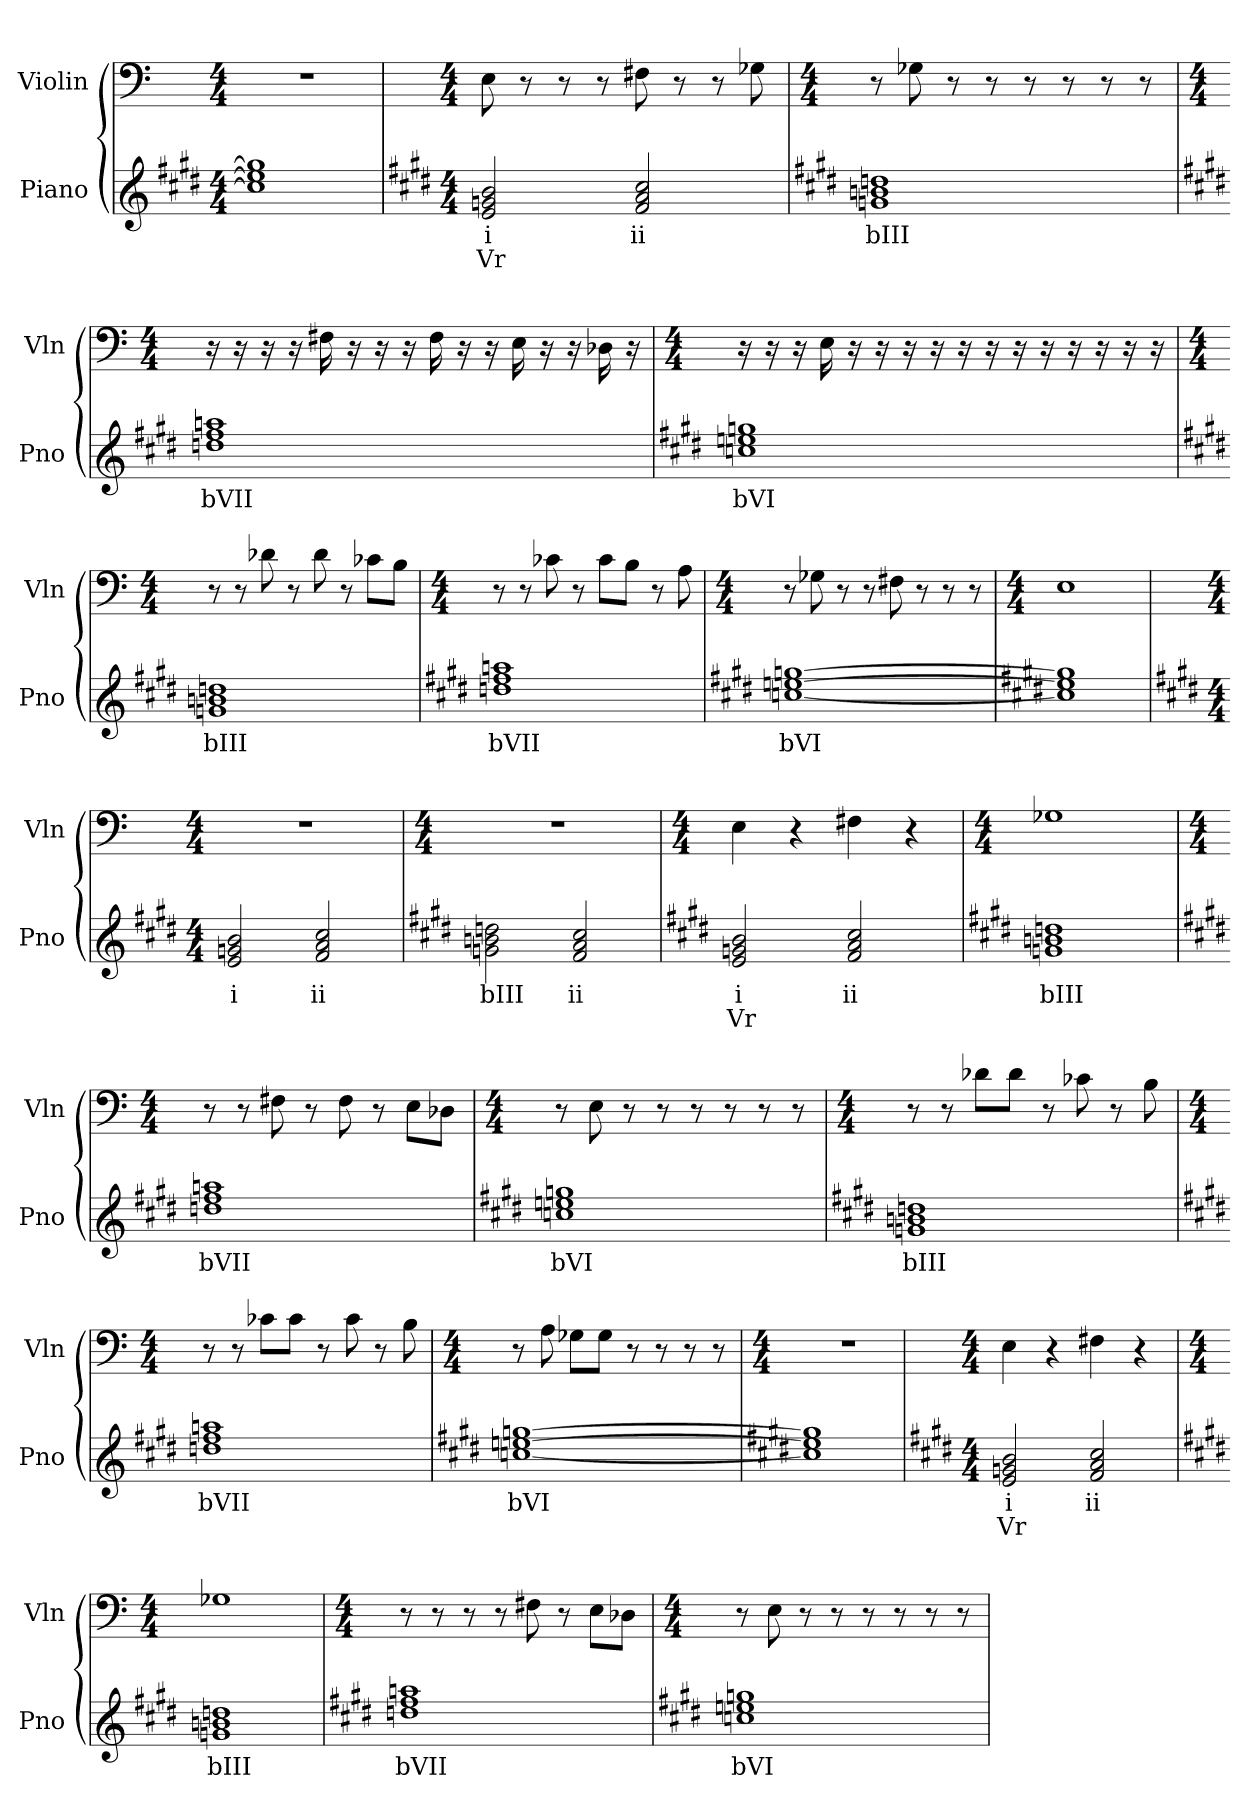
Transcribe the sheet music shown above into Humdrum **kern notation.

**kern	**text	**text	**kern
*part2	*part2	*part2	*part1
*staff2	*staff2	*staff2	*staff1
*I"Piano	*	*	*I"Violin
*I'Pno	*	*	*I'Vln
*k[f#c#g#d#]	*	*	*
*E:	*	*	*
*M4/4	*	*	*M4/4
=	=	=	=
1ccn] 1een] 1ggn]	.	.	1r
=	=	=	=
*k[f#c#g#d#]	*	*	*
*E:	*	*	*
*M4/4	*	*	*M4/4
2e 2gn 2b	i	Vr	8E
.	.	.	8r
.	.	.	8r
.	.	.	8r
2f# 2a 2cc#	ii	.	8F#X
.	.	.	8r
.	.	.	8r
.	.	.	8G-X
=	=	=	=
*k[f#c#g#d#]	*	*	*
*E:	*	*	*
*	*	*	*M4/4
1gn 1bn 1ddn	bIII	.	8r
.	.	.	8G-X
.	.	.	8r
.	.	.	8r
.	.	.	8r
.	.	.	8r
.	.	.	8r
.	.	.	8r
=	=	=	=
*k[f#c#g#d#]	*	*	*
*E:	*	*	*
*	*	*	*M4/4
1ddn 1ff# 1aan	bVII	.	16r
.	.	.	16r
.	.	.	16r
.	.	.	16r
.	.	.	16F#X
.	.	.	16r
.	.	.	16r
.	.	.	16r
.	.	.	16F#
.	.	.	16r
.	.	.	16r
.	.	.	16E
.	.	.	16r
.	.	.	16r
.	.	.	16D-X
.	.	.	16r
=	=	=	=
*k[f#c#g#d#]	*	*	*
*E:	*	*	*
*	*	*	*M4/4
1ccn 1een 1ggn	bVI	.	16r
.	.	.	16r
.	.	.	16r
.	.	.	16E
.	.	.	16r
.	.	.	16r
.	.	.	16r
.	.	.	16r
.	.	.	16r
.	.	.	16r
.	.	.	16r
.	.	.	16r
.	.	.	16r
.	.	.	16r
.	.	.	16r
.	.	.	16r
=	=	=	=
*k[f#c#g#d#]	*	*	*
*E:	*	*	*
*	*	*	*M4/4
1gn 1bn 1ddn	bIII	.	8r
.	.	.	8r
.	.	.	8d-X
.	.	.	8r
.	.	.	8d-
.	.	.	8r
.	.	.	8c-XL
.	.	.	8BJ
=	=	=	=
*k[f#c#g#d#]	*	*	*
*E:	*	*	*
*	*	*	*M4/4
1ddn 1ff# 1aan	bVII	.	8r
.	.	.	8r
.	.	.	8c-X
.	.	.	8r
.	.	.	8c-L
.	.	.	8BJ
.	.	.	8r
.	.	.	8A
=	=	=	=
*k[f#c#g#d#]	*	*	*
*E:	*	*	*
*	*	*	*M4/4
[1ccn [1een [1ggn	bVI	.	8r
.	.	.	8G-X
.	.	.	8r
.	.	.	8r
.	.	.	8F#X
.	.	.	8r
.	.	.	8r
.	.	.	8r
=	=	=	=
*k[f#c#g#d#]	*	*	*
*E:	*	*	*
*	*	*	*M4/4
1ccn] 1een] 1ggn]	.	.	1E
=	=	=	=
*k[f#c#g#d#]	*	*	*
*E:	*	*	*
*M4/4	*	*	*M4/4
2e 2gn 2b	i	.	1r
2f# 2a 2cc#	ii	.	.
=	=	=	=
*k[f#c#g#d#]	*	*	*
*E:	*	*	*
*	*	*	*M4/4
2gn 2bn 2ddn	bIII	.	1r
2f# 2a 2cc#	ii	.	.
=	=	=	=
*k[f#c#g#d#]	*	*	*
*E:	*	*	*
*	*	*	*M4/4
2e 2gn 2b	i	Vr	4E
.	.	.	4r
2f# 2a 2cc#	ii	.	4F#X
.	.	.	4r
=	=	=	=
*k[f#c#g#d#]	*	*	*
*E:	*	*	*
*	*	*	*M4/4
1gn 1bn 1ddn	bIII	.	1G-X
=	=	=	=
*k[f#c#g#d#]	*	*	*
*E:	*	*	*
*	*	*	*M4/4
1ddn 1ff# 1aan	bVII	.	8r
.	.	.	8r
.	.	.	8F#X
.	.	.	8r
.	.	.	8F#
.	.	.	8r
.	.	.	8EL
.	.	.	8D-XJ
=	=	=	=
*k[f#c#g#d#]	*	*	*
*E:	*	*	*
*	*	*	*M4/4
1ccn 1een 1ggn	bVI	.	8r
.	.	.	8E
.	.	.	8r
.	.	.	8r
.	.	.	8r
.	.	.	8r
.	.	.	8r
.	.	.	8r
=	=	=	=
*k[f#c#g#d#]	*	*	*
*E:	*	*	*
*	*	*	*M4/4
1gn 1bn 1ddn	bIII	.	8r
.	.	.	8r
.	.	.	8d-XL
.	.	.	8d-J
.	.	.	8r
.	.	.	8c-X
.	.	.	8r
.	.	.	8B
=	=	=	=
*k[f#c#g#d#]	*	*	*
*E:	*	*	*
*	*	*	*M4/4
1ddn 1ff# 1aan	bVII	.	8r
.	.	.	8r
.	.	.	8c-XL
.	.	.	8c-J
.	.	.	8r
.	.	.	8c-
.	.	.	8r
.	.	.	8B
=	=	=	=
*k[f#c#g#d#]	*	*	*
*E:	*	*	*
*	*	*	*M4/4
[1ccn [1een [1ggn	bVI	.	8r
.	.	.	8A
.	.	.	8G-XL
.	.	.	8G-J
.	.	.	8r
.	.	.	8r
.	.	.	8r
.	.	.	8r
=	=	=	=
*k[f#c#g#d#]	*	*	*
*E:	*	*	*
*	*	*	*M4/4
1ccn] 1een] 1ggn]	.	.	1r
=	=	=	=
*k[f#c#g#d#]	*	*	*
*E:	*	*	*
*M4/4	*	*	*M4/4
2e 2gn 2b	i	Vr	4E
.	.	.	4r
2f# 2a 2cc#	ii	.	4F#X
.	.	.	4r
=	=	=	=
*k[f#c#g#d#]	*	*	*
*E:	*	*	*
*	*	*	*M4/4
1gn 1bn 1ddn	bIII	.	1G-X
=	=	=	=
*k[f#c#g#d#]	*	*	*
*E:	*	*	*
*	*	*	*M4/4
1ddn 1ff# 1aan	bVII	.	8r
.	.	.	8r
.	.	.	8r
.	.	.	8r
.	.	.	8F#X
.	.	.	8r
.	.	.	8EL
.	.	.	8D-XJ
=	=	=	=
*k[f#c#g#d#]	*	*	*
*E:	*	*	*
*	*	*	*M4/4
1ccn 1een 1ggn	bVI	.	8r
.	.	.	8E
.	.	.	8r
.	.	.	8r
.	.	.	8r
.	.	.	8r
.	.	.	8r
.	.	.	8r
=	=	=	=
*-	*-	*-	*-
